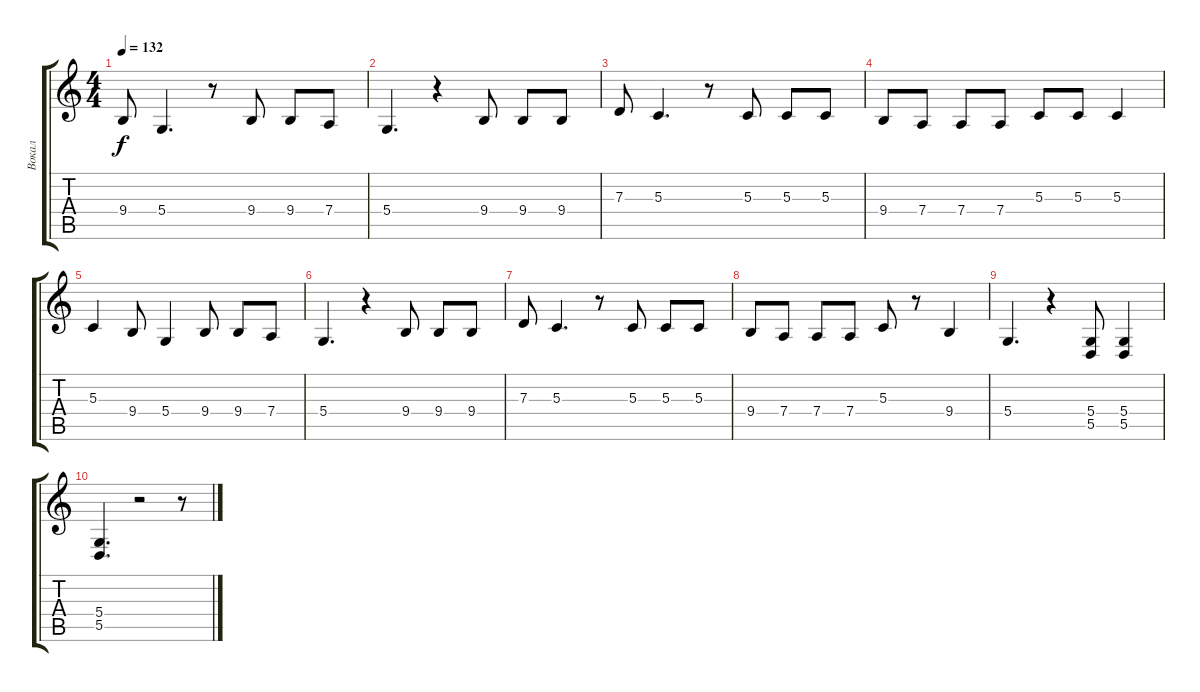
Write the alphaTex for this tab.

\track ("Вокал" "Вокал") {instrument tenorsax}
\staff {score tabs}
\tuning (E4 B3 G3 D3 A2 E2) {hide}
\ts (4 4)
\tempo 132
\clef g2
\ks c
9.4.8{dy f} 5.4.4{d} r.8 9.4.8 9.4.8 7.4.8 |
5.4.4{d} r.4 9.4.8 9.4.8 9.4.8 |
7.3.8 5.3.4{d} r.8 5.3.8 5.3.8 5.3.8 |
9.4.8 7.4.8 7.4.8 7.4.8 5.3.8 5.3.8 5.3.4 |
5.3.4 9.4.8 5.4.4 9.4.8 9.4.8 7.4.8 |
5.4.4{d} r.4 9.4.8 9.4.8 9.4.8 |
7.3.8 5.3.4{d} r.8 5.3.8 5.3.8 5.3.8 |
9.4.8 7.4.8 7.4.8 7.4.8 5.3.8 r.8 9.4.4 |
5.4.4{d} r.4 (5.4 5.5).8 (5.4 5.5).4 |
(5.4 5.5).4{d} r.2 r.8
